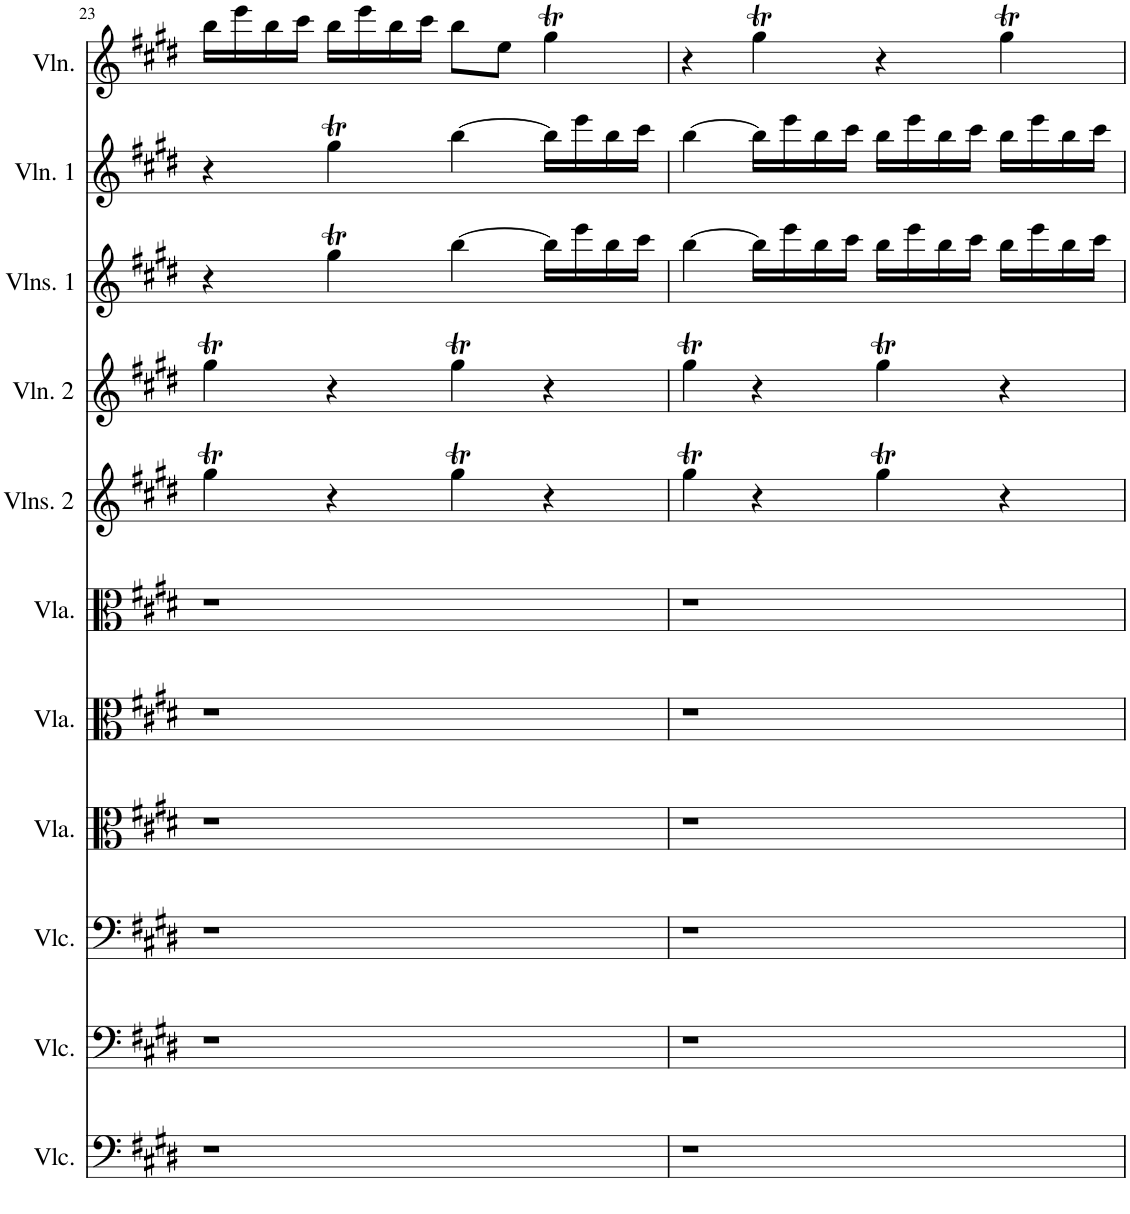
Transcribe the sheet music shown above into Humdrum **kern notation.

**kern	**kern	**kern	**kern	**kern	**kern	**kern	**kern	**kern	**kern	**kern
*part11	*part10	*part9	*part8	*part7	*part6	*part5	*part4	*part3	*part2	*part1
*staff11	*staff10	*staff9	*staff8	*staff7	*staff6	*staff5	*staff4	*staff3	*staff2	*staff1
*I"Violoncello	*I"Violoncello	*I"Violoncello	*I"Viola	*I"Viola	*I"Viola	*I"Violins 2	*I"Violin 2	*I"Violins 1	*I"Violin 1	*I"Violin
*I'Vlc.	*I'Vlc.	*I'Vlc.	*I'Vla.	*I'Vla.	*I'Vla.	*I'Vlns. 2	*I'Vln. 2	*I'Vlns. 1	*I'Vln. 1	*I'Vln.
!!LO:PB:g=z
*clefF4	*clefF4	*clefF4	*clefC3	*clefC3	*clefC3	*clefG2	*clefG2	*clefG2	*clefG2	*clefG2
*k[f#c#g#d#]	*k[f#c#g#d#]	*k[f#c#g#d#]	*k[f#c#g#d#]	*k[f#c#g#d#]	*k[f#c#g#d#]	*k[f#c#g#d#]	*k[f#c#g#d#]	*k[f#c#g#d#]	*k[f#c#g#d#]	*k[f#c#g#d#]
*M4/4	*M4/4	*M4/4	*M4/4	*M4/4	*M4/4	*M4/4	*M4/4	*M4/4	*M4/4	*M4/4
=23	=23	=23	=23	=23	=23	=23	=23	=23	=23	=23
1r	1r	1r	1r	1r	1r	4gg#t\	4gg#t\	4r	4r	16bb\LL
.	.	.	.	.	.	.	.	.	.	16eee\
.	.	.	.	.	.	.	.	.	.	16bb\
.	.	.	.	.	.	.	.	.	.	16ccc#\JJ
.	.	.	.	.	.	4r	4r	4gg#t\	4gg#t\	16bb\LL
.	.	.	.	.	.	.	.	.	.	16eee\
.	.	.	.	.	.	.	.	.	.	16bb\
.	.	.	.	.	.	.	.	.	.	16ccc#\JJ
.	.	.	.	.	.	4gg#t\	4gg#t\	[4bb\	[4bb\	8bb\L
.	.	.	.	.	.	.	.	.	.	8ee\J
.	.	.	.	.	.	4r	4r	16bb\LL]	16bb\LL]	4gg#t\
.	.	.	.	.	.	.	.	16eee\	16eee\	.
.	.	.	.	.	.	.	.	16bb\	16bb\	.
.	.	.	.	.	.	.	.	16ccc#\JJ	16ccc#\JJ	.
=24	=24	=24	=24	=24	=24	=24	=24	=24	=24	=24
1r	1r	1r	1r	1r	1r	4gg#t\	4gg#t\	[4bb\	[4bb\	4r
.	.	.	.	.	.	4r	4r	16bb\LL]	16bb\LL]	4gg#t\
.	.	.	.	.	.	.	.	16eee\	16eee\	.
.	.	.	.	.	.	.	.	16bb\	16bb\	.
.	.	.	.	.	.	.	.	16ccc#\JJ	16ccc#\JJ	.
.	.	.	.	.	.	4gg#t\	4gg#t\	16bb\LL	16bb\LL	4r
.	.	.	.	.	.	.	.	16eee\	16eee\	.
.	.	.	.	.	.	.	.	16bb\	16bb\	.
.	.	.	.	.	.	.	.	16ccc#\JJ	16ccc#\JJ	.
.	.	.	.	.	.	4r	4r	16bb\LL	16bb\LL	4gg#t\
.	.	.	.	.	.	.	.	16eee\	16eee\	.
.	.	.	.	.	.	.	.	16bb\	16bb\	.
.	.	.	.	.	.	.	.	16ccc#\JJ	16ccc#\JJ	.
=	=	=	=	=	=	=	=	=	=	=
*-	*-	*-	*-	*-	*-	*-	*-	*-	*-	*-
